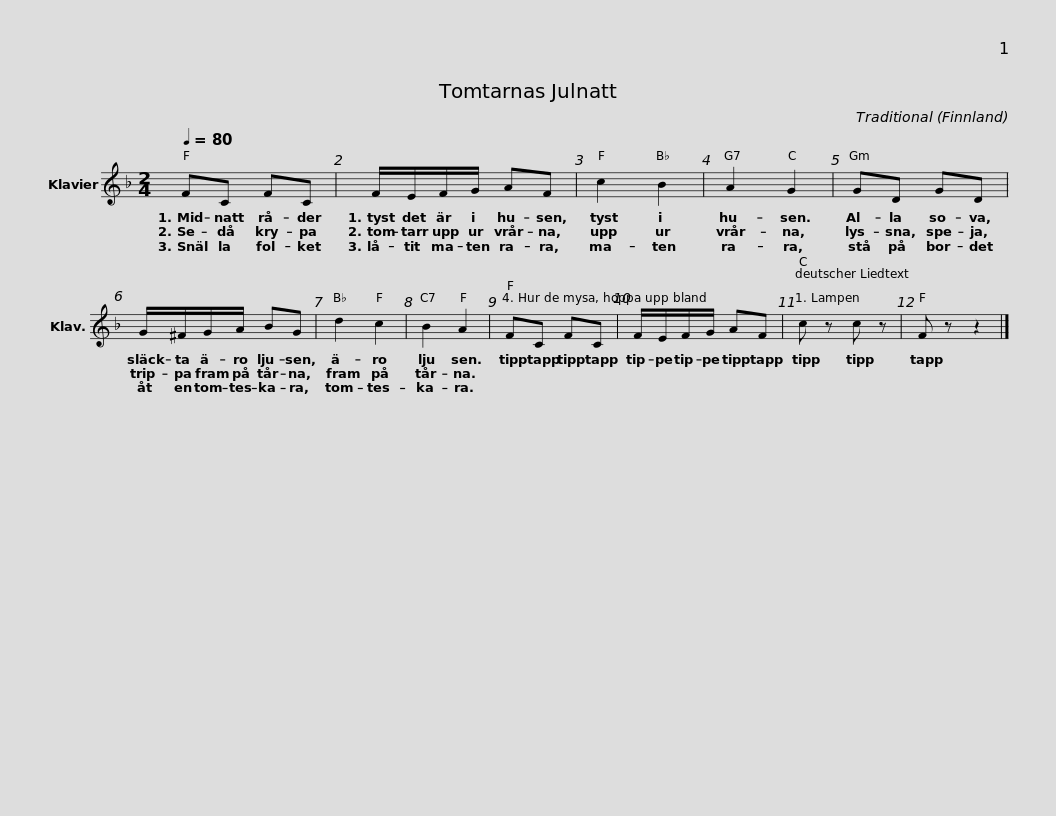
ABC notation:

X:1
L:1/8
Q:1/4=80
M:2/4
I:linebreak $
K:F
V:1 treble
V:1
 FC FC | F/E/F/G/ AF | c2 B2 | A2 G2 |$ GD GD | %5
 G/^F/G/A/ BG | d2 c2 | B2 A2 |$ FC FC | F/E/F/G/ AF | %10
 c z c z | F z z2 |] %12
